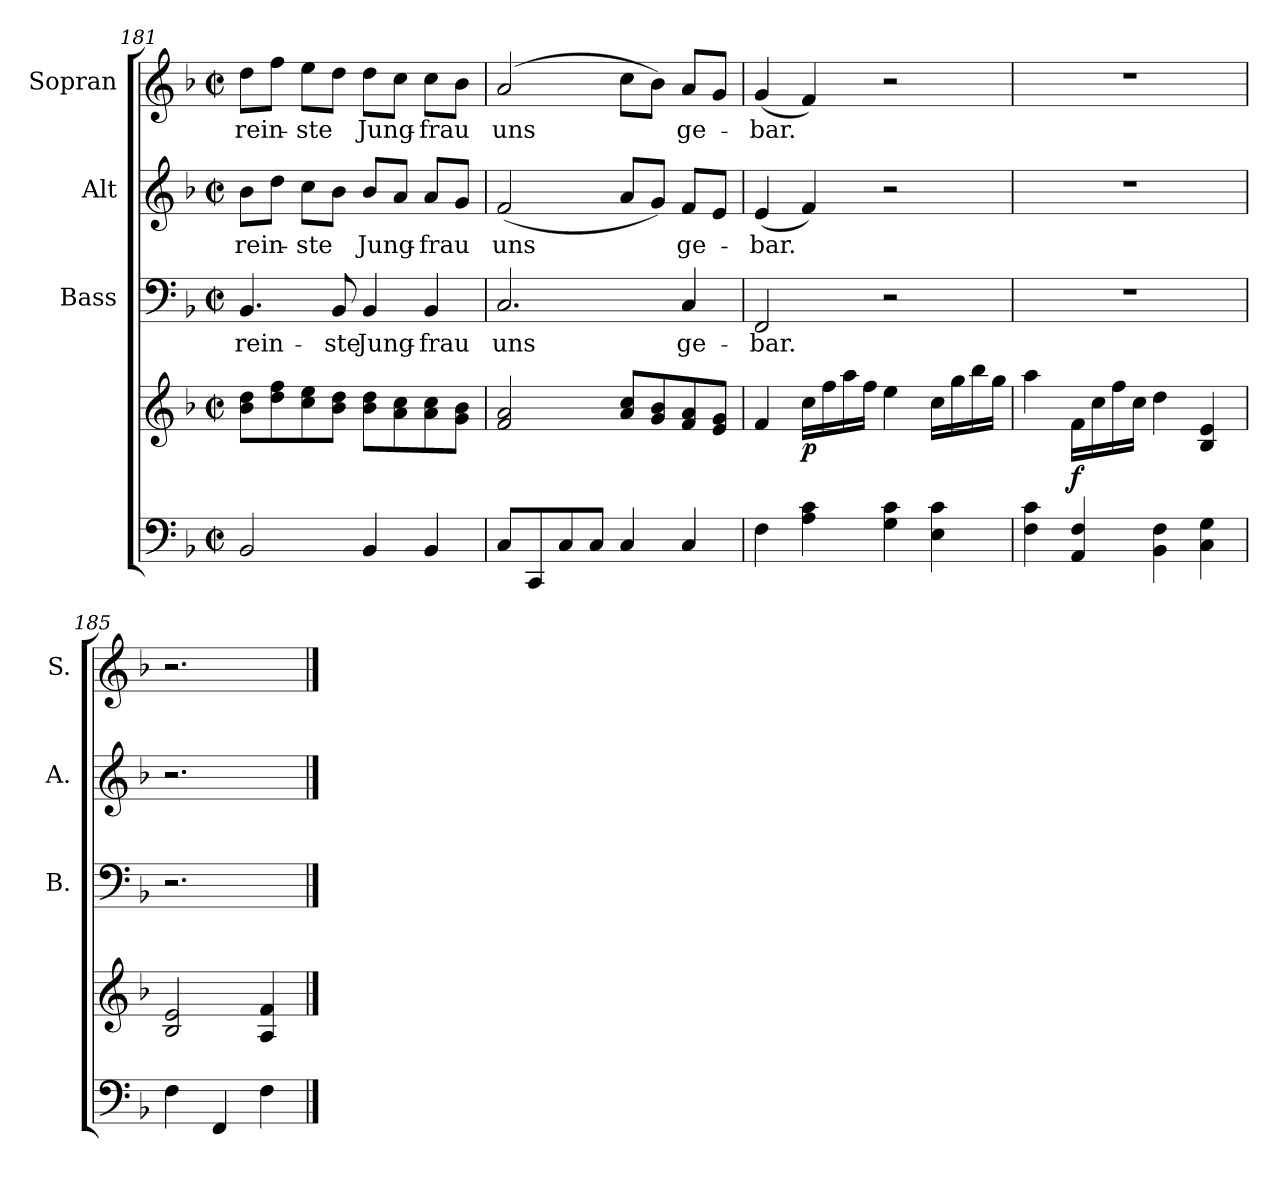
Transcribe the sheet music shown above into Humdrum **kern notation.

**kern	**kern	**dynam	**kern	**text	**kern	**text	**kern	**text
*part4	*part4	*part4	*part3	*part3	*part2	*part2	*part1	*part1
*staff5	*staff4	*staff4/5	*staff3	*staff3	*staff2	*staff2	*staff1	*staff1
*	*	*	*I"Bass	*	*I"Alt	*	*I"Sopran	*
*	*	*	*I'B.	*	*I'A.	*	*I'S.	*
!!LO:PB:g=z
*clefF4	*clefG2	*	*clefF4	*	*clefG2	*	*clefG2	*
*k[b-]	*k[b-]	*	*k[b-]	*	*k[b-]	*	*k[b-]	*
*F:	*F:	*	*F:	*	*F:	*	*F:	*
*M2/2	*M2/2	*	*M2/2	*	*M2/2	*	*M2/2	*
*met(c|)	*met(c|)	*	*met(c|)	*	*met(c|)	*	*met(c|)	*
=181	=181	=181	=181	=181	=181	=181	=181	=181
!	!	!	!	!LO:LY:b	!	!LO:LY:b	!	!LO:LY:b
2BB-/	8b-\ 8dd\L	.	4.BB-/	rein-	8b-\L	rein-	8dd\L	rein-
.	8dd\ 8ff\	.	.	.	8dd\J	.	8ff\J	.
!	!	!	!	!	!	!LO:LY:b	!	!LO:LY:b
.	8cc\ 8ee\	.	.	.	8cc\L	-ste	8ee\L	-ste
!	!	!	!	!LO:LY:b	!	!	!	!
.	8b-\ 8dd\J	.	8BB-/	-ste	8b-\J	.	8dd\J	.
!	!	!	!	!LO:LY:b	!	!LO:LY:b	!	!LO:LY:b
4BB-/	8b-\ 8dd\L	.	4BB-/	Jung-	8b-/L	Jung-	8dd\L	Jung-
.	8a\ 8cc\	.	.	.	8a/J	.	8cc\J	.
!	!	!	!	!LO:LY:b	!	!LO:LY:b	!	!LO:LY:b
4BB-/	8a\ 8cc\	.	4BB-/	-frau	8a/L	-frau	8cc\L	-frau
.	8g\ 8b-\J	.	.	.	8g/J	.	8b-\J	.
=182	=182	=182	=182	=182	=182	=182	=182	=182
!	!	!	!	!LO:LY:b	!	!LO:LY:b	!	!LO:LY:b
8C/L	2f/ 2a/	.	2.C/	uns	(<2f/	uns	(2a/	uns
8CC/	.	.	.	.	.	.	.	.
8C/	.	.	.	.	.	.	.	.
8C/J	.	.	.	.	.	.	.	.
4C/	8a/ 8cc/L	.	.	.	8a/L	.	8cc\L	.
.	8g/ 8b-/	.	.	.	8g/J)	.	8b-\J)	.
!	!	!	!	!LO:LY:b	!	!LO:LY:b	!	!LO:LY:b
4C/	8f/ 8a/	.	4C/	ge-	8f/L	ge-	8a/L	ge-
.	8e/ 8g/J	.	.	.	8e/J	.	8g/J	.
=183	=183	=183	=183	=183	=183	=183	=183	=183
!	!	!	!	!LO:LY:b	!	!LO:LY:b	!	!LO:LY:b
4F\	4f/	.	2FF/	-bar.	(<4e/	-bar.	(<4g/	-bar.
!	!	!LO:DY:b	!	!	!	!	!	!
4A\ 4c\	16cc\LL	p	.	.	4f/)	.	4f/)	.
.	16ff\	.	.	.	.	.	.	.
.	16aa\	.	.	.	.	.	.	.
.	16ff\JJ	.	.	.	.	.	.	.
4G\ 4c\	4ee\	.	2r	.	2r	.	2r	.
4E\ 4c\	16cc\LL	.	.	.	.	.	.	.
.	16gg\	.	.	.	.	.	.	.
.	16bb-\	.	.	.	.	.	.	.
.	16gg\JJ	.	.	.	.	.	.	.
=184	=184	=184	=184	=184	=184	=184	=184	=184
4F\ 4c\	4aa\	.	1r	.	1r	.	1r	.
!	!	!LO:DY:b	!	!	!	!	!	!
4AA/ 4F/	16f\LL	f	.	.	.	.	.	.
.	16cc\	.	.	.	.	.	.	.
.	16ff\	.	.	.	.	.	.	.
.	16cc\JJ	.	.	.	.	.	.	.
4BB-\ 4F\	4dd\	.	.	.	.	.	.	.
4C\ 4G\	4B-/ 4e/	.	.	.	.	.	.	.
=185	=185	=185	=185	=185	=185	=185	=185	=185
4F\	2B-/ 2e/	.	2.r	.	2.r	.	2.r	.
4FF/	.	.	.	.	.	.	.	.
4F\	4A/ 4f/	.	.	.	.	.	.	.
==	==	==	==	==	==	==	==	==
*-	*-	*-	*-	*-	*-	*-	*-	*-
